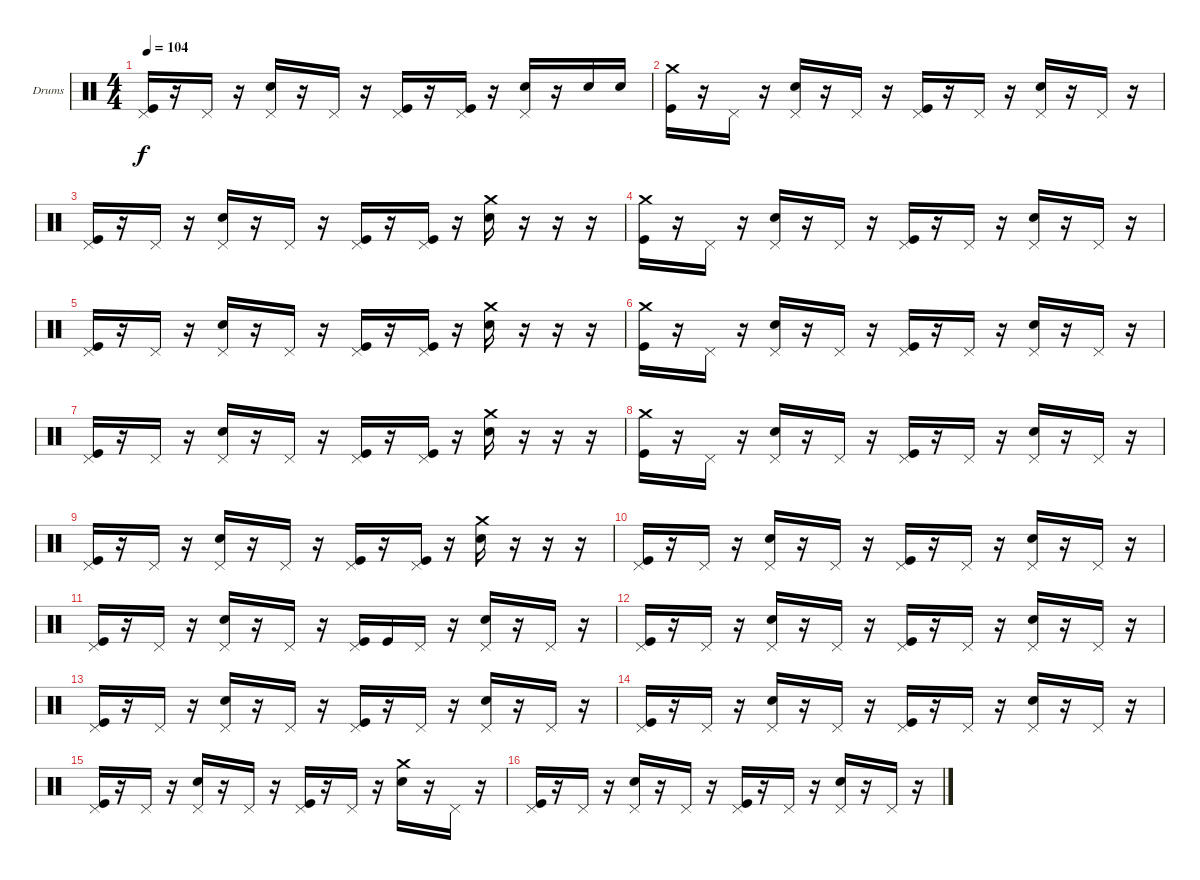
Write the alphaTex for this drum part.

\bracketExtendMode groupsimilarinstruments
\firstSystemTrackNameOrientation horizontal
\otherSystemsTrackNameOrientation horizontal
\track ("Drumkit" "Drums") {instrument percussion}
\staff {score}
\articulation defaults
\ts (4 4)
\tempo 104
\clef neutral
\ks c
("Pedal Hi-Hat (hit)" "Kick (hit)").16{dy f} r.16 "Pedal Hi-Hat (hit)".16 r.16 ("Pedal Hi-Hat (hit)" "Snare (hit) 2").16 r.16 "Pedal Hi-Hat (hit)".16 r.16 ("Pedal Hi-Hat (hit)" "Kick (hit)").16 r.16 ("Pedal Hi-Hat (hit)" "Kick (hit)").16 r.16 ("Pedal Hi-Hat (hit)" "Snare (hit) 2").16 r.16 "Snare (hit) 2".16 "Snare (hit) 2".16 |
("Crash medium (hit)" "Kick (hit)").16 r.16 "Pedal Hi-Hat (hit)".16 r.16 ("Pedal Hi-Hat (hit)" "Snare (hit) 2").16 r.16 "Pedal Hi-Hat (hit)".16 r.16 ("Pedal Hi-Hat (hit)" "Kick (hit)").16 r.16 "Pedal Hi-Hat (hit)".16 r.16 ("Pedal Hi-Hat (hit)" "Snare (hit) 2").16 r.16 "Pedal Hi-Hat (hit)".16 r.16 |
("Pedal Hi-Hat (hit)" "Kick (hit)").16 r.16 "Pedal Hi-Hat (hit)".16 r.16 ("Pedal Hi-Hat (hit)" "Snare (hit) 2").16 r.16 "Pedal Hi-Hat (hit)".16 r.16 ("Pedal Hi-Hat (hit)" "Kick (hit)").16 r.16 ("Pedal Hi-Hat (hit)" "Kick (hit)").16 r.16 ("Crash medium (hit)" "Snare (hit) 2").16 r.16 r.16 r.16 |
("Crash medium (hit)" "Kick (hit)").16 r.16 "Pedal Hi-Hat (hit)".16 r.16 ("Pedal Hi-Hat (hit)" "Snare (hit) 2").16 r.16 "Pedal Hi-Hat (hit)".16 r.16 ("Pedal Hi-Hat (hit)" "Kick (hit)").16 r.16 "Pedal Hi-Hat (hit)".16 r.16 ("Pedal Hi-Hat (hit)" "Snare (hit) 2").16 r.16 "Pedal Hi-Hat (hit)".16 r.16 |
("Pedal Hi-Hat (hit)" "Kick (hit)").16 r.16 "Pedal Hi-Hat (hit)".16 r.16 ("Pedal Hi-Hat (hit)" "Snare (hit) 2").16 r.16 "Pedal Hi-Hat (hit)".16 r.16 ("Pedal Hi-Hat (hit)" "Kick (hit)").16 r.16 ("Pedal Hi-Hat (hit)" "Kick (hit)").16 r.16 ("Crash medium (hit)" "Snare (hit) 2").16 r.16 r.16 r.16 |
("Crash medium (hit)" "Kick (hit)").16 r.16 "Pedal Hi-Hat (hit)".16 r.16 ("Pedal Hi-Hat (hit)" "Snare (hit) 2").16 r.16 "Pedal Hi-Hat (hit)".16 r.16 ("Pedal Hi-Hat (hit)" "Kick (hit)").16 r.16 "Pedal Hi-Hat (hit)".16 r.16 ("Pedal Hi-Hat (hit)" "Snare (hit) 2").16 r.16 "Pedal Hi-Hat (hit)".16 r.16 |
("Pedal Hi-Hat (hit)" "Kick (hit)").16 r.16 "Pedal Hi-Hat (hit)".16 r.16 ("Pedal Hi-Hat (hit)" "Snare (hit) 2").16 r.16 "Pedal Hi-Hat (hit)".16 r.16 ("Pedal Hi-Hat (hit)" "Kick (hit)").16 r.16 ("Pedal Hi-Hat (hit)" "Kick (hit)").16 r.16 ("Crash medium (hit)" "Snare (hit) 2").16 r.16 r.16 r.16 |
("Crash medium (hit)" "Kick (hit)").16 r.16 "Pedal Hi-Hat (hit)".16 r.16 ("Pedal Hi-Hat (hit)" "Snare (hit) 2").16 r.16 "Pedal Hi-Hat (hit)".16 r.16 ("Pedal Hi-Hat (hit)" "Kick (hit)").16 r.16 "Pedal Hi-Hat (hit)".16 r.16 ("Pedal Hi-Hat (hit)" "Snare (hit) 2").16 r.16 "Pedal Hi-Hat (hit)".16 r.16 |
("Pedal Hi-Hat (hit)" "Kick (hit)").16 r.16 "Pedal Hi-Hat (hit)".16 r.16 ("Pedal Hi-Hat (hit)" "Snare (hit) 2").16 r.16 "Pedal Hi-Hat (hit)".16 r.16 ("Pedal Hi-Hat (hit)" "Kick (hit)").16 r.16 ("Pedal Hi-Hat (hit)" "Kick (hit)").16 r.16 ("Crash medium (hit)" "Snare (hit) 2").16 r.16 r.16 r.16 |
("Pedal Hi-Hat (hit)" "Kick (hit)").16 r.16 "Pedal Hi-Hat (hit)".16 r.16 ("Pedal Hi-Hat (hit)" "Snare (hit) 2").16 r.16 "Pedal Hi-Hat (hit)".16 r.16 ("Pedal Hi-Hat (hit)" "Kick (hit)").16 r.16 "Pedal Hi-Hat (hit)".16 r.16 ("Pedal Hi-Hat (hit)" "Snare (hit) 2").16 r.16 "Pedal Hi-Hat (hit)".16 r.16 |
("Pedal Hi-Hat (hit)" "Kick (hit)").16 r.16 "Pedal Hi-Hat (hit)".16 r.16 ("Pedal Hi-Hat (hit)" "Snare (hit) 2").16 r.16 "Pedal Hi-Hat (hit)".16 r.16 ("Pedal Hi-Hat (hit)" "Kick (hit)").16 "Kick (hit)".16 "Pedal Hi-Hat (hit)".16 r.16 ("Pedal Hi-Hat (hit)" "Snare (hit) 2").16 r.16 "Pedal Hi-Hat (hit)".16 r.16 |
("Pedal Hi-Hat (hit)" "Kick (hit)").16 r.16 "Pedal Hi-Hat (hit)".16 r.16 ("Pedal Hi-Hat (hit)" "Snare (hit) 2").16 r.16 "Pedal Hi-Hat (hit)".16 r.16 ("Pedal Hi-Hat (hit)" "Kick (hit)").16 r.16 "Pedal Hi-Hat (hit)".16 r.16 ("Pedal Hi-Hat (hit)" "Snare (hit) 2").16 r.16 "Pedal Hi-Hat (hit)".16 r.16 |
("Pedal Hi-Hat (hit)" "Kick (hit)").16 r.16 "Pedal Hi-Hat (hit)".16 r.16 ("Pedal Hi-Hat (hit)" "Snare (hit) 2").16 r.16 "Pedal Hi-Hat (hit)".16 r.16 ("Pedal Hi-Hat (hit)" "Kick (hit)").16 r.16 "Pedal Hi-Hat (hit)".16 r.16 ("Pedal Hi-Hat (hit)" "Snare (hit) 2").16 r.16 "Pedal Hi-Hat (hit)".16 r.16 |
("Pedal Hi-Hat (hit)" "Kick (hit)").16 r.16 "Pedal Hi-Hat (hit)".16 r.16 ("Pedal Hi-Hat (hit)" "Snare (hit) 2").16 r.16 "Pedal Hi-Hat (hit)".16 r.16 ("Pedal Hi-Hat (hit)" "Kick (hit)").16 r.16 "Pedal Hi-Hat (hit)".16 r.16 ("Pedal Hi-Hat (hit)" "Snare (hit) 2").16 r.16 "Pedal Hi-Hat (hit)".16 r.16 |
("Pedal Hi-Hat (hit)" "Kick (hit)").16 r.16 "Pedal Hi-Hat (hit)".16 r.16 ("Pedal Hi-Hat (hit)" "Snare (hit) 2").16 r.16 "Pedal Hi-Hat (hit)".16 r.16 ("Pedal Hi-Hat (hit)" "Kick (hit)").16 r.16 "Pedal Hi-Hat (hit)".16 r.16 ("Crash medium (hit)" "Snare (hit) 2").16 r.16 "Pedal Hi-Hat (hit)".16 r.16 |
("Pedal Hi-Hat (hit)" "Kick (hit)").16 r.16 "Pedal Hi-Hat (hit)".16 r.16 ("Pedal Hi-Hat (hit)" "Snare (hit) 2").16 r.16 "Pedal Hi-Hat (hit)".16 r.16 ("Pedal Hi-Hat (hit)" "Kick (hit)").16 r.16 "Pedal Hi-Hat (hit)".16 r.16 ("Pedal Hi-Hat (hit)" "Snare (hit) 2").16 r.16 "Pedal Hi-Hat (hit)".16 r.16
